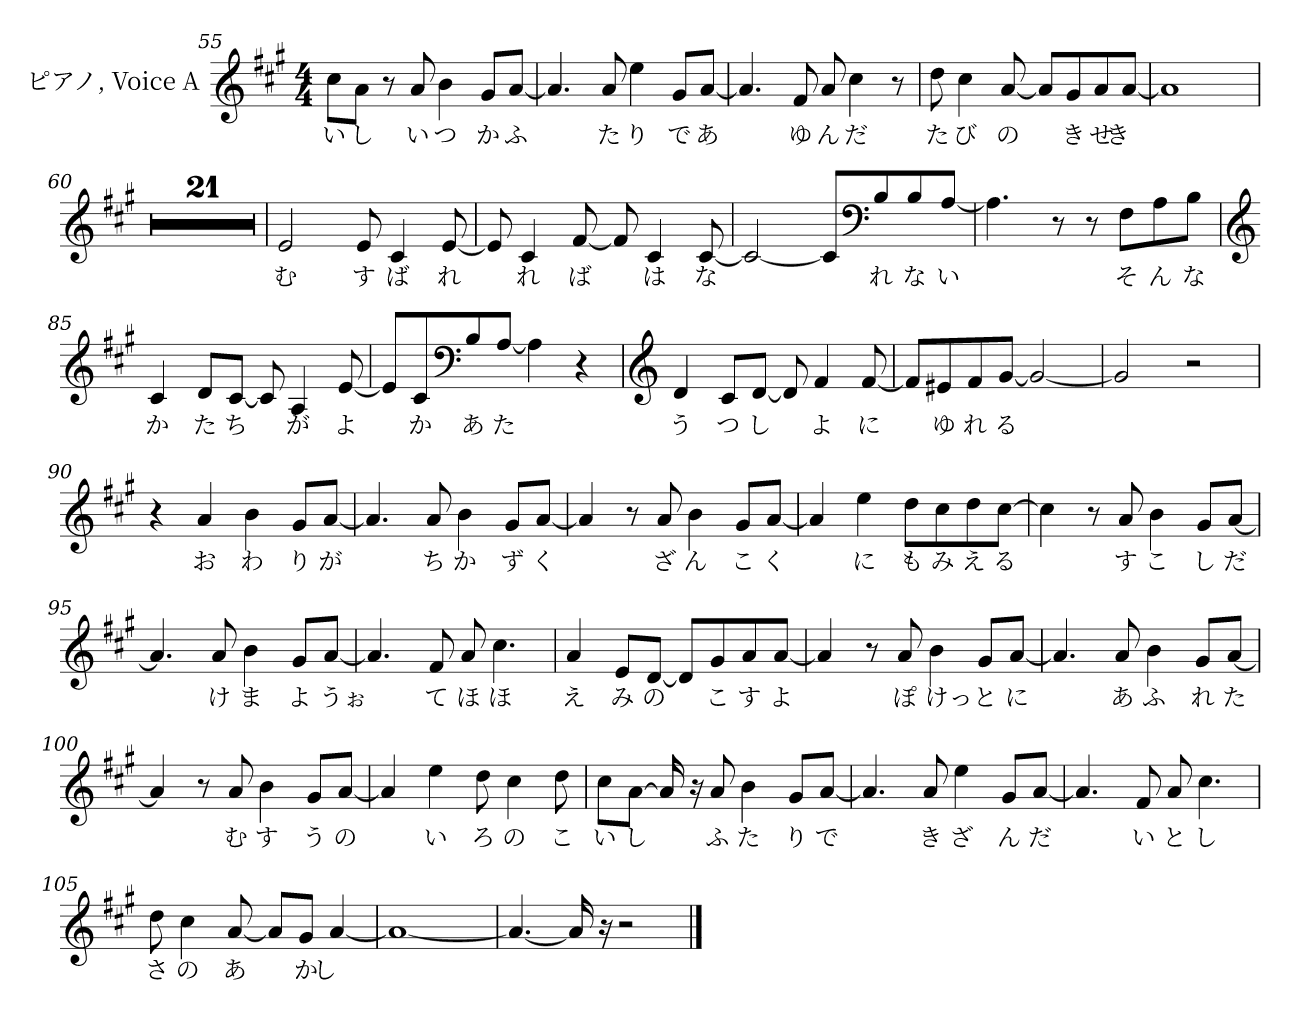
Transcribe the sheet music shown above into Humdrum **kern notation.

**kern	**text
*part1	*part1
*staff1	*staff1
*I"ピアノ, Voice A	*
*clefG2	*
*k[f#c#g#]	*
*M4/4	*
=55	=55
!	!LO:LY:b
8cc#\L	い
!	!LO:LY:b
8a\J	し
8r	.
!	!LO:LY:b
8a/	い
!	!LO:LY:b
4b\	つ
!	!LO:LY:b
8g#/L	か
!	!LO:LY:b
[8a/J	ふ
=56	=56
4.a/]	.
!	!LO:LY:b
8a/	た
!	!LO:LY:b
4ee\	り
!	!LO:LY:b
8g#/L	で
!	!LO:LY:b
[8a/J	あ
=57	=57
4.a/]	.
!	!LO:LY:b
8f#/	ゆ
!	!LO:LY:b
8a/	ん
!	!LO:LY:b
4cc#\	だ
8r	.
!!LO:LB:g=z
=58	=58
!	!LO:LY:b
8dd\	た
!	!LO:LY:b
4cc#\	び
!	!LO:LY:b
[8a/	の
8a/L]	.
!	!LO:LY:b
8g#/	き
!	!LO:LY:b
8a/	せ
!	!LO:LY:b
[8a/J	き
=59	=59
1a]	.
=60	=60
1r	.
=61	=61
1r	.
=62	=62
1r	.
=63	=63
1r	.
=64	=64
1r	.
=65	=65
1r	.
=66	=66
1r	.
=67	=67
1r	.
=68	=68
1r	.
=69	=69
1r	.
=70	=70
1r	.
=71	=71
1r	.
=72	=72
1r	.
!!LO:LB:g=z
=73	=73
1r	.
=74	=74
1r	.
=75	=75
1r	.
=76	=76
1r	.
=77	=77
1r	.
=78	=78
1r	.
=79	=79
1r	.
=80	=80
1r	.
=81	=81
!	!LO:LY:b
2e/	む
!	!LO:LY:b
8e/	す
!	!LO:LY:b
4c#/	ば
!	!LO:LY:b
[8e/	れ
=82	=82
8e/]	.
!	!LO:LY:b
4c#/	れ
!	!LO:LY:b
[8f#/	ば
8f#/]	.
!	!LO:LY:b
4c#/	は
!	!LO:LY:b
[8c#/	な
=83	=83
2c#/_	.
8c#/L]	.
*clefF4	*
!	!LO:LY:b
8B/	れ
!	!LO:LY:b
8B/	な
!	!LO:LY:b
[8A/J	い
!!LO:PB:g=z
=84	=84
4.A\]	.
8r	.
8r	.
!	!LO:LY:b
8F#\L	そ
!	!LO:LY:b
8A\	ん
!	!LO:LY:b
8B\J	な
=85	=85
*clefG2	*
!	!LO:LY:b
4c#/	か
!	!LO:LY:b
8d/L	た
!	!LO:LY:b
[8c#/J	ち
8c#/]	.
!	!LO:LY:b
4A/	が
!	!LO:LY:b
[8e/	よ
=86	=86
8e/L]	.
!	!LO:LY:b
8c#/	か
*clefF4	*
!	!LO:LY:b
8B/	あ
!	!LO:LY:b
[8A/J	た
4A\]	.
4r	.
=87	=87
*clefG2	*
!	!LO:LY:b
4d/	う
!	!LO:LY:b
8c#/L	つ
!	!LO:LY:b
[8d/J	し
8d/]	.
!	!LO:LY:b
4f#/	よ
!	!LO:LY:b
[8f#/	に
=88	=88
8f#/L]	.
!	!LO:LY:b
8e#X/	ゆ
!	!LO:LY:b
8f#/	れ
!	!LO:LY:b
[8g#/J	る
2g#/_	.
=89	=89
2g#/]	.
2r	.
!!LO:LB:g=z
=90	=90
4r	.
!	!LO:LY:b
4a/	お
!	!LO:LY:b
4b\	わ
!	!LO:LY:b
8g#/L	り
!	!LO:LY:b
[8a/J	が
=91	=91
4.a/]	.
!	!LO:LY:b
8a/	ち
!	!LO:LY:b
4b\	か
!	!LO:LY:b
8g#/L	ず
!	!LO:LY:b
[8a/J	く
=92	=92
4a/]	.
8r	.
!	!LO:LY:b
8a/	ざ
!	!LO:LY:b
4b\	ん
!	!LO:LY:b
8g#/L	こ
!	!LO:LY:b
[8a/J	く
=93	=93
4a/]	.
!	!LO:LY:b
4ee\	に
!	!LO:LY:b
8dd\L	も
!	!LO:LY:b
8cc#\	み
!	!LO:LY:b
8dd\	え
!	!LO:LY:b
[8cc#\J	る
=94	=94
4cc#\]	.
8r	.
!	!LO:LY:b
8a/	す
!	!LO:LY:b
4b\	こ
!	!LO:LY:b
8g#/L	し
!	!LO:LY:b
[8a/J	だ
=95	=95
4.a/]	.
!	!LO:LY:b
8a/	け
!	!LO:LY:b
4b\	ま
!	!LO:LY:b
8g#/L	よ
!	!LO:LY:b
[8a/J	うぉ
!!LO:LB:g=z
=96	=96
4.a/]	.
!	!LO:LY:b
8f#/	て
!	!LO:LY:b
8a/	ほ
!	!LO:LY:b
4.cc#\	ほ
=97	=97
!	!LO:LY:b
4a/	え
!	!LO:LY:b
8e/L	み
!	!LO:LY:b
[8d/J	の
8d/L]	.
!	!LO:LY:b
8g#/	こ
!	!LO:LY:b
8a/	す
!	!LO:LY:b
[8a/J	よ
=98	=98
4a/]	.
8r	.
!	!LO:LY:b
8a/	ぽ
!	!LO:LY:b
4b\	けっ
!	!LO:LY:b
8g#/L	と
!	!LO:LY:b
[8a/J	に
=99	=99
4.a/]	.
!	!LO:LY:b
8a/	あ
!	!LO:LY:b
4b\	ふ
!	!LO:LY:b
8g#/L	れ
!	!LO:LY:b
[8a/J	た
=100	=100
4a/]	.
8r	.
!	!LO:LY:b
8a/	む
!	!LO:LY:b
4b\	す
!	!LO:LY:b
8g#/L	う
!	!LO:LY:b
[8a/J	の
=101	=101
4a/]	.
!	!LO:LY:b
4ee\	い
!	!LO:LY:b
8dd\	ろ
!	!LO:LY:b
4cc#\	の
!	!LO:LY:b
8dd\	こ
!!LO:LB:g=z
=102	=102
!	!LO:LY:b
8cc#\L	い
!	!LO:LY:b
[8a\J	し
16a/]	.
16r	.
!	!LO:LY:b
8a/	ふ
!	!LO:LY:b
4b\	た
!	!LO:LY:b
8g#/L	り
!	!LO:LY:b
[8a/J	で
=103	=103
4.a/]	.
!	!LO:LY:b
8a/	き
!	!LO:LY:b
4ee\	ざ
!	!LO:LY:b
8g#/L	ん
!	!LO:LY:b
[8a/J	だ
=104	=104
4.a/]	.
!	!LO:LY:b
8f#/	い
!	!LO:LY:b
8a/	と
!	!LO:LY:b
4.cc#\	し
=105	=105
!	!LO:LY:b
8dd\	さ
!	!LO:LY:b
4cc#\	の
!	!LO:LY:b
[8a/	あ
8a/L]	.
!	!LO:LY:b
8g#/J	か
!	!LO:LY:b
[4a/	し
=106	=106
1a_	.
=107	=107
4.a/_	.
16a/]	.
16r	.
2r	.
==	==
*-	*-
